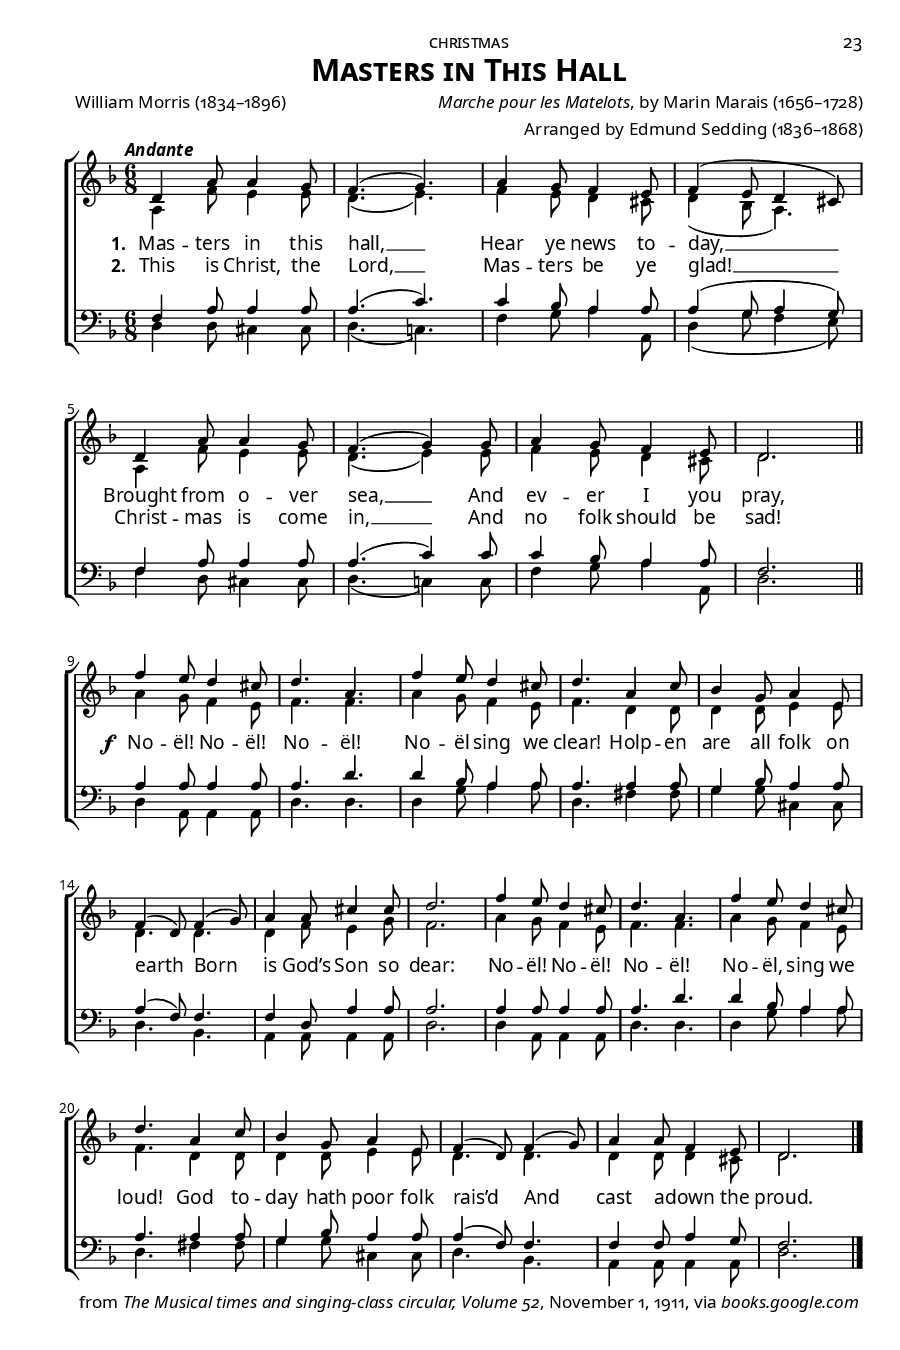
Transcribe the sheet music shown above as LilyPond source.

\version "2.14.2"
\include "util.ly"
\header {
  title = \markup{\override #'(font-name . "Garamond Premier Pro Semibold"){ \abs-fontsize #15 \smallCapsOldStyle"Masters in This Hall"}}
  poet = \markup\oldStyleNum"William Morris (1834–1896)"
  composer = \markup\concat{\italic"Marche pour les Matelots" \oldStyleNum", by Marin Marais (1656–1728)"}
  arranger = \markup\oldStyleNum"Arranged by Edmund Sedding (1836–1868)"
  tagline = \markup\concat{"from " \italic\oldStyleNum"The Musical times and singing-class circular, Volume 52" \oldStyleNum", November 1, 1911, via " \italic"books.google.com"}
}
\paper {
  paper-height = 9\in
  paper-width = 6\in
  indent = 0\in
  %system-system-spacing = #'((basic-distance . 10) (padding . 0))
  system-system-spacing =
    #'((basic-distance . 0)
       (minimum-distance . 0)
       (padding . -5)
       (stretchability . 100))
  ragged-last-bottom = ##f
  ragged-bottom = ##f
  two-sided = ##t
  inner-margin = 0.5\in
  outer-margin = 0.25\in
  top-margin = 0.25\in
  bottom-margin = 0.25\in
  first-page-number = #023
  print-first-page-number = ##t
  headerLine = \markup{\override #'(font-name . "Garamond Premier Pro") \smallCapsOldStyle"christmas"}
  oddHeaderMarkup = \markup\fill-line{
     \override #'(font-name . "Garamond Premier Pro")\abs-fontsize #8.5
     \combine 
        \fill-line{"" \on-the-fly #print-page-number-check-first
        \oldStylePageNum""
        }
        \fill-line{\headerLine}
  }
  evenHeaderMarkup = \markup {
     \override #'(font-name . "Garamond Premier Pro")\abs-fontsize #8.5
     \combine
        \on-the-fly #print-page-number-check-first
        \oldStylePageNum""
        \fill-line{\headerLine}
  }
}
#(set-global-staff-size 15) \paper{ #(define fonts (make-pango-font-tree "GoudyOlSt BT" "Garamond Premier Pro" "Garamond Premier Pro" (/ 15 20))) }
global = {
  \key f \major
  \time 6/8
  \autoBeamOff
  \override DynamicLineSpanner #'staff-padding = #0.0
  \override DynamicLineSpanner #'Y-extent = #'(-0.2 . 0.2)
}

sopMusic = \relative c' {
  \tempo \markup\italic"Andante"
  d4 a'8 a4 g8 |
  f4.( g) |
  a4 g8 f4 e8 |
  f4( e8 d4 cis8) |
  
  d4 a'8 a4 g8 |
  f4.( g4) g8 |
  a4 g8 f4 e8 |
  d2. \bar"||" \break
  
  \repeat unfold 2 {
    f'4 e8 d4 cis8 |
    d4. a |
    f'4 e8 d4 cis8 |
    d4.a4 c8 |
    
    bes4 g8 a4 e8 |
    f4( d8) f4( g8) |
  }
  \alternative {
    {
      a4 a8 cis4 cis8 |
      d2. |
    }
    {
      a4 a8 f4 e8 |
      d2. \bar"|."
    }
  }
}
sopWords = \lyricmode {
  
}

altoMusic = \relative c' {
  a4 f'8 e4 e8 |
  d4.( e) |
  f4 e8 d4 cis8 |
  d4( bes8 a4.) |
  
  a4 f'8 e4 e8 |
  d4.( e4) e8 |
  f4 e8 d4 cis8 |
  d2.
  
  \repeat unfold 2 {
    a'4 g8 f4 e8 |
    f4. f |
    a4 g8 f4 e8 |
    f4. d4 d8 |
    
    d4 d8 e4 e8 |
    d4. d |
  }
  \alternative {
    {
      d4 f8 e4 g8 |
      f2. |
    }
    {
      d4 d8 d4 cis8 |
      d2. \bar"|."
    }
  }
}
altoWords = {
  \dropLyricsV
  \lyricmode {
    \set stanza = #"1. "
    Mas -- ters in this hall, __
    Hear ye news to -- day, __
    Brought from o -- ver sea, __
    And ev -- er I you pray,
  }
  \set stanza = \markup\dynamic"f "
  \lyricmode{
    \dropLyricsVII
    No -- ël! No -- ël! No -- ël! 
    No -- ël sing we clear! Holp -- en are all folk on earth
    Born is God’s Son so dear:
    
    No -- ël! No -- ël! No -- ël! 
    No -- ël, sing we loud!
    God to -- day hath poor folk rais’d
    And cast a -- down the proud.
  }
}
altoWordsII = \lyricmode {
  \dropLyricsV
%\markup\italic
  \set stanza = #"2. "
  This is Christ, the Lord, __
  Mas -- ters be ye glad! __ 
  Christ -- mas is come in, __
  And no folk should be sad!
}
altoWordsIII = \lyricmode {
  \set stanza = #"3. "
  \set ignoreMelismata = ##t
}
altoWordsIV = \lyricmode {
  \set stanza = #"4. "
  \set ignoreMelismata = ##t
}
altoWordsV = \lyricmode {
  \set stanza = #"5. "
  \set ignoreMelismata = ##t
}
altoWordsVI = \lyricmode {
  \set stanza = #"6. "
  \set ignoreMelismata = ##t
}
tenorMusic = \relative c {
  f4 a8 a4 a8 |
  a4.( c) |
  c4 bes8 a4 a8 |
  a4( g8 a4 g8) |
  
  f4 a8 a4 a8 |
  a4.( c4) c8 |
  c4 bes8 a4 a8 |
  f2.
  
  \repeat unfold 2 {
    a4 a8 a4 a8 |
    a4. d |
    d4 bes8 a4 a8 |
    a4. a4 a8 |
    
    g4 bes8 a4 a8 |
    a4( f8) f4. |
  }
  \alternative {
    {
      f4 d8 a'4 a8 |
      a2. |
    }
    {
      f4 f8 a4 g8 |
      f2. \bar "|."
    }
  }
}
tenorWords = \lyricmode {

}

bassMusic = \relative c{
  d4 d8 cis4 cis8 |
  d4.( c!) |
  f4 g8 a4 a,8 |
  d4( g8 f4 e8) |
  
  f4 d8 cis4 cis8 |
  d4.( c!4) c8 |
  f4 g8 a4 a,8 |
  d2. |
  
  \repeat unfold 2 {
    d4 a8 a4 a8 |
    d4. d |
    d4 g8 a4 a8 |
    d,4. fis4 fis8 |
    
    g4 g8 cis,4 cis8 |
    d4. bes |
  }
  \alternative {
    {
      a4 a8 a4 a8 |
      d2.
    }
    {
      a4 a8 a4 a8 |
      d2. \bar"|."
    }
  }
}

\score {
  <<
   \new ChoirStaff <<
%    \new Lyrics = sopranos \with { \override VerticalAxisGroup #'nonstaff-relatedstaff-spacing = #'((basic-distance . 1)) }
    \new Staff = women <<
      \new Voice = "sopranos" { \voiceOne << \global \sopMusic >> }
      \new Voice = "altos" { \voiceTwo << \global \altoMusic >> }
    >>
    \new Lyrics \with { alignAboveContext = #"women" \override VerticalAxisGroup #'nonstaff-relatedstaff-spacing = #'((basic-distance . 1))} \lyricsto "sopranos" \sopWords
     \new Lyrics = "altosVI"  \with { alignBelowContext = #"women" \override VerticalAxisGroup #'nonstaff-relatedstaff-spacing = #'((basic-distance . 1))} \lyricsto "altos" \altoWordsVI
    \new Lyrics = "altosV"  \with { alignBelowContext = #"women" \override VerticalAxisGroup #'nonstaff-relatedstaff-spacing = #'((basic-distance . 1))} \lyricsto "altos" \altoWordsV
    \new Lyrics = "altosIV"  \with { alignBelowContext = #"women" \override VerticalAxisGroup #'nonstaff-relatedstaff-spacing = #'((basic-distance . 1))} \lyricsto "altos" \altoWordsIV
    \new Lyrics = "altosIII"  \with { alignBelowContext = #"women" \override VerticalAxisGroup #'nonstaff-relatedstaff-spacing = #'((basic-distance . 1))} \lyricsto "altos" \altoWordsIII
    \new Lyrics = "altosII"  \with { alignBelowContext = #"women" \override VerticalAxisGroup #'nonstaff-relatedstaff-spacing = #'((basic-distance . 1))} \lyricsto "sopranos" \altoWordsII
    \new Lyrics = "altos"  \with { alignBelowContext = #"women" \override VerticalAxisGroup #'nonstaff-relatedstaff-spacing = #'((basic-distance . 1))} \lyricsto "sopranos" \altoWords
   \new Staff = men <<
      \clef bass
      \new Voice = "tenors" { \voiceOne << \global \tenorMusic >> }
      \new Voice = "basses" { \voiceTwo << \global \bassMusic >> }
    >>
    \new Lyrics \with { alignAboveContext = #"men" \override VerticalAxisGroup #'nonstaff-relatedstaff-spacing = #'((basic-distance . 1)) } \lyricsto "tenors" \tenorWords
  >>
  >>
  \layout {
    \context {
      \Score
      %\override SpacingSpanner #'base-shortest-duration = #(ly:make-moment 1 8)
      %\override SpacingSpanner #'common-shortest-duration = #(ly:make-moment 1 4)
    }
    \context {
      % Remove all empty staves
      % \Staff \RemoveEmptyStaves \override VerticalAxisGroup #'remove-first = ##t
    }
  }
}
